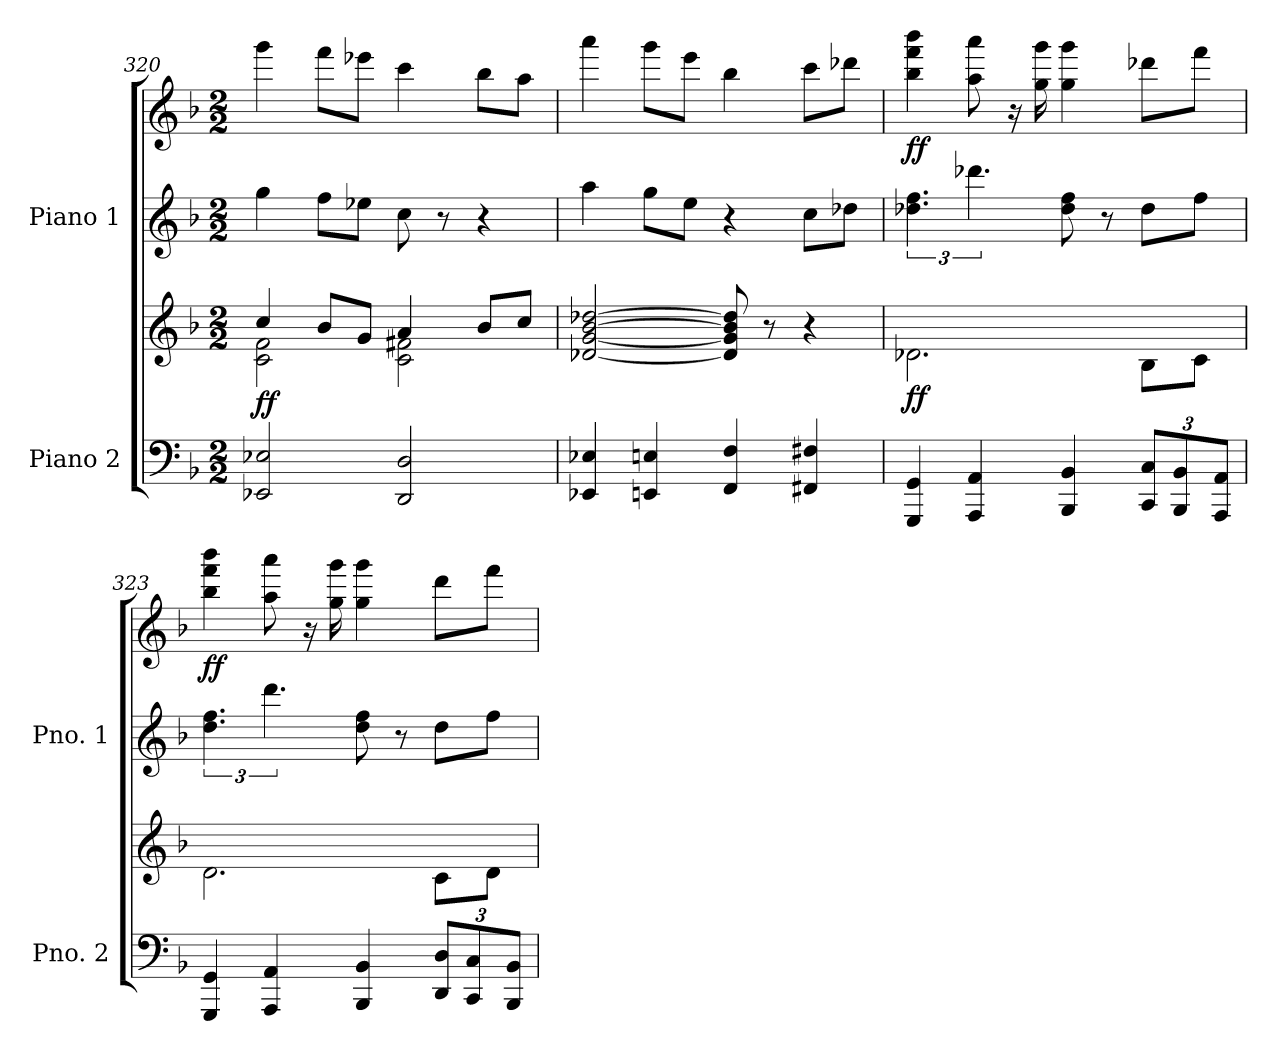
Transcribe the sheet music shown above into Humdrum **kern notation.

**kern	**kern	**dynam	**kern	**kern	**dynam
*part2	*part2	*part2	*part1	*part1	*part1
*staff4	*staff3	*staff3/4	*staff2	*staff1	*staff1/2
*I"Piano 2	*	*	*I"Piano 1	*	*
*I'Pno. 2	*	*	*I'Pno. 1	*	*
*clefF4	*clefG2	*	*clefG2	*clefG2	*
*k[b-]	*k[b-]	*	*k[b-]	*k[b-]	*
*M2/2	*M2/2	*	*M2/2	*M2/2	*
=320	=320	=320	=320	=320	=320
*	*^	*	*	*	*
!	!	!	!LO:DY:b	!	!	!
2EE-X/ 2E-X/	4cc/	2c\ 2f\	ff	4gg\	4ggg\	.
.	8b-/L	.	.	8ff\L	8fff\L	.
.	8g/J	.	.	8ee-X\J	8eee-X\J	.
2DD/ 2D/	4a/	2c\ 2f#X\	.	8cc\	4ccc\	.
.	.	.	.	8r	.	.
.	8b-/L	.	.	4r	8bb-\L	.
.	8cc/J	.	.	.	8aa\J	.
*	*v	*v	*	*	*	*
!!LO:PB:g=z
=321	=321	=321	=321	=321	=321
4EE-X/ 4E-X/	[2d-X/ [2g/ [2b-/ [2dd-X/	.	4aa\	4aaa\	.
4EEn/ 4En/	.	.	8gg\L	8ggg\L	.
.	.	.	8ee\J	8eee\J	.
4FF/ 4F/	8d-/] 8g/] 8b-/] 8dd-/]	.	4r	4bb-\	.
.	8r	.	.	.	.
4FF#X/ 4F#X/	4r	.	8cc\L	8ccc\L	.
.	.	.	8dd-X\J	8ddd-X\J	.
=322	=322	=322	=322	=322	=322
!	!	!LO:DY:b	!	!	!LO:DY:b
4GGG/ 4GG/	2.d-X\	ff	6.dd-X\ 6.ff\	4bb-\ 4fff\ 4bbb-\	ff
4AAA/ 4AA/	.	.	6.ddd-X\	8aa\ 8aaa\	.
.	.	.	.	16r	.
.	.	.	.	16gg\ 16ggg\	.
4BBB-/ 4BB-/	.	.	8dd-\ 8ff\	4gg\ 4ggg\	.
.	.	.	8r	.	.
*Xbrackettup	*	*	*	*	*
12CC/ 12C/L	8B-\L	.	8dd-\L	8ddd-X\L	.
12BBB-/ 12BB-/	.	.	.	.	.
.	8c\J	.	8ff\J	8fff\J	.
12AAA/ 12AA/J	.	.	.	.	.
=323	=323	=323	=323	=323	=323
!	!	!	!	!	!LO:DY:b
4GGG/ 4GG/	2.d\	.	6.dd\ 6.ff\	4bb-\ 4fff\ 4bbb-\	ff
4AAA/ 4AA/	.	.	6.ddd\	8aa\ 8aaa\	.
.	.	.	.	16r	.
.	.	.	.	16gg\ 16ggg\	.
4BBB-/ 4BB-/	.	.	8dd\ 8ff\	4gg\ 4ggg\	.
.	.	.	8r	.	.
12DD/ 12D/L	8c\L	.	8dd\L	8ddd\L	.
12CC/ 12C/	.	.	.	.	.
.	8d\J	.	8ff\J	8fff\J	.
12BBB-/ 12BB-/J	.	.	.	.	.
=	=	=	=	=	=
*-	*-	*-	*-	*-	*-
